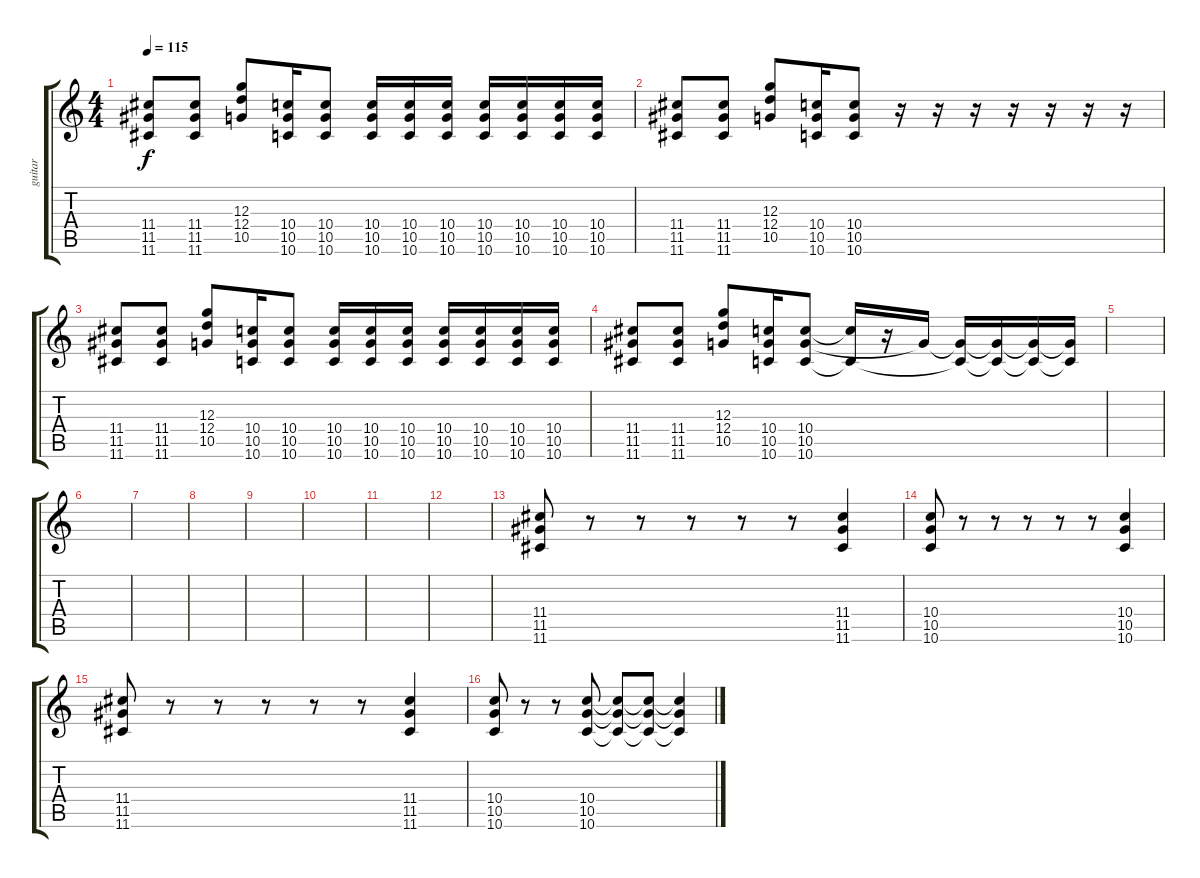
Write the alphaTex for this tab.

\track ("guitar" "guitar") {instrument distortionguitar}
\staff {score tabs}
\tuning (E4 B3 G3 D3 A2 D2) {hide}
\ts (4 4)
\tempo 115
\clef g2
\ks c
(11.4 11.5 11.6).8{dy f} (11.4 11.5 11.6).8 (12.3 12.4 10.5).8 (10.4 10.5 10.6).16 (10.4 10.5 10.6).8 (10.4 10.5 10.6).16 (10.4 10.5 10.6).16 (10.4 10.5 10.6).16 (10.4 10.5 10.6).16 (10.4 10.5 10.6).16 (10.4 10.5 10.6).16 (10.4 10.5 10.6).16 |
(11.4 11.5 11.6).8 (11.4 11.5 11.6).8 (12.3 12.4 10.5).8 (10.4 10.5 10.6).16 (10.4 10.5 10.6).8 r.16 r.16 r.16 r.16 r.16 r.16 r.16 |
(11.4 11.5 11.6).8 (11.4 11.5 11.6).8 (12.3 12.4 10.5).8 (10.4 10.5 10.6).16 (10.4 10.5 10.6).8 (10.4 10.5 10.6).16 (10.4 10.5 10.6).16 (10.4 10.5 10.6).16 (10.4 10.5 10.6).16 (10.4 10.5 10.6).16 (10.4 10.5 10.6).16 (10.4 10.5 10.6).16 |
(11.4 11.5 11.6).8 (11.4 11.5 11.6).8 (12.3 12.4 10.5).8 (10.4 10.5 10.6).16 (10.4 10.5 10.6).8 (10.4{t} 10.6{t}).16 r.16 10.5{t}.16 (10.5{t} 10.6{t}).16 (10.5{t} 10.6{t}).16 (10.5{t} 10.6{t}).16 (10.5{t} 10.6{t}).16 |
|
|
|
|
|
|
|
|
(11.4 11.5 11.6).8 r.8 r.8 r.8 r.8 r.8 (11.4 11.5 11.6).4 |
(10.4 10.5 10.6).8 r.8 r.8 r.8 r.8 r.8 (10.4 10.5 10.6).4 |
(11.4 11.5 11.6).8 r.8 r.8 r.8 r.8 r.8 (11.4 11.5 11.6).4 |
(10.4 10.5 10.6).8 r.8 r.8 (10.4 10.5 10.6).8 (10.4{t} 10.5{t} 10.6{t}).8 (10.4{t} 10.5{t} 10.6{t}).8 (10.4{t} 10.5{t} 10.6{t}).4
